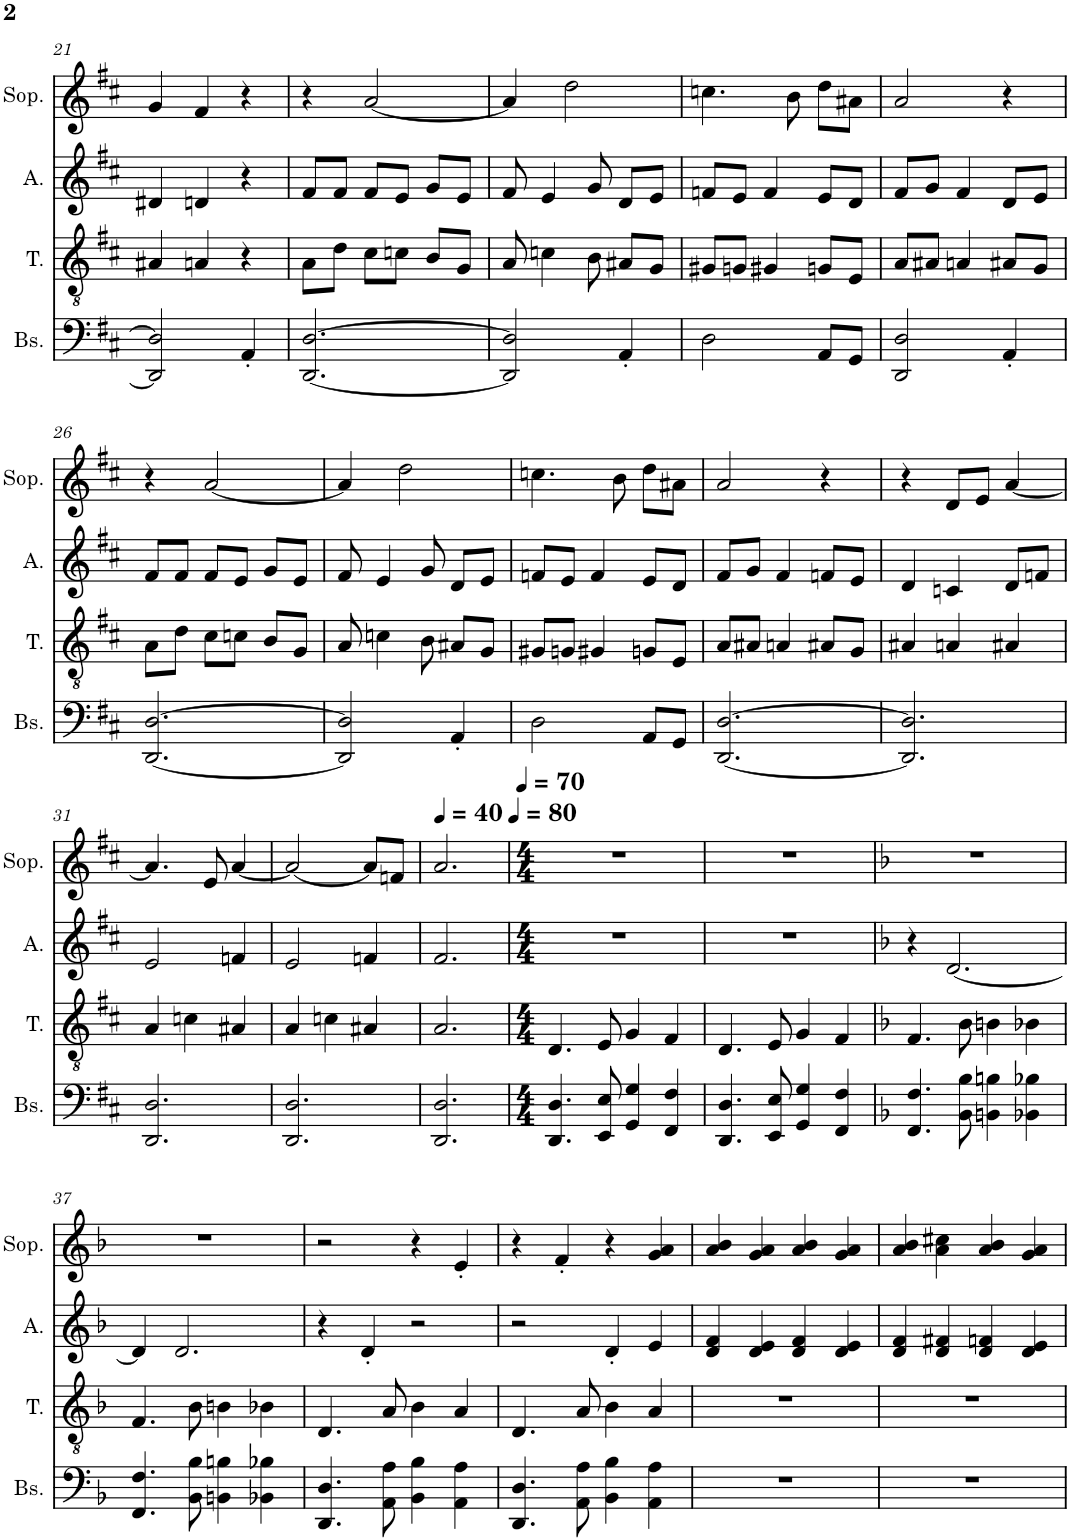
**kern	**kern	**kern	**kern
*part4	*part3	*part2	*part1
*staff4	*staff3	*staff2	*staff1
*I"Bas, Бас	*I"Tenor, Тенор	*I"Alt, Альт	*I"Sopraan, Сопрано
*I'Bs.	*I'T.	*I'A.	*I'Sop.
!!LO:PB:g=z
*clefF4	*clefGv2	*clefG2	*clefG2
*k[f#c#]	*k[f#c#]	*k[f#c#]	*k[f#c#]
*M3/4	*M3/4	*M3/4	*M3/4
=21	=21	=21	=21
2DD/] 2D/]	4A#X/	4d#X/	4g/
.	4An/	4dn/	4f#/
4AA'/	4r	4r	4r
=22	=22	=22	=22
[2.DD/ [2.D/	8A\L	8f#/L	4r
.	8d\J	8f#/J	.
.	8c#\L	8f#/L	[2a/
.	8cn\J	8e/J	.
.	8B/L	8g/L	.
.	8G/J	8e/J	.
=23	=23	=23	=23
2DD/] 2D/]	8A/	8f#/	4a/]
.	4cn\	4e/	.
.	.	.	2dd\
.	8B\	8g/	.
4AA'/	8A#X/L	8d/L	.
.	8G/J	8e/J	.
=24	=24	=24	=24
2D\	8G#X/L	8fn/L	4.ccn\
.	8Gn/J	8e/J	.
.	4G#X/	4f/	.
.	.	.	8b\
8AA/L	8Gn/L	8e/L	8dd\L
8GG/J	8E/J	8d/J	8a#X\J
=25	=25	=25	=25
2DD/ 2D/	8A/L	8f#/L	2a/
.	8A#X/J	8g/J	.
.	4An/	4f#/	.
4AA'/	8A#X/L	8d/L	4r
.	8G/J	8e/J	.
!!LO:LB:g=z
=26	=26	=26	=26
[2.DD/ [2.D/	8A\L	8f#/L	4r
.	8d\J	8f#/J	.
.	8c#\L	8f#/L	[2a/
.	8cn\J	8e/J	.
.	8B/L	8g/L	.
.	8G/J	8e/J	.
=27	=27	=27	=27
2DD/] 2D/]	8A/	8f#/	4a/]
.	4cn\	4e/	.
.	.	.	2dd\
.	8B\	8g/	.
4AA'/	8A#X/L	8d/L	.
.	8G/J	8e/J	.
=28	=28	=28	=28
2D\	8G#X/L	8fn/L	4.ccn\
.	8Gn/J	8e/J	.
.	4G#X/	4f/	.
.	.	.	8b\
8AA/L	8Gn/L	8e/L	8dd\L
8GG/J	8E/J	8d/J	8a#X\J
=29	=29	=29	=29
[2.DD/ [2.D/	8A/L	8f#/L	2a/
.	8A#X/J	8g/J	.
.	4An/	4f#/	.
.	8A#X/L	8fn/L	4r
.	8G/J	8e/J	.
=30	=30	=30	=30
2.DD/] 2.D/]	4A#X/	4d/	4r
.	4An/	4cn/	8d/L
.	.	.	8e/J
.	4A#X/	8d/L	[4a/
.	.	8fn/J	.
!!LO:LB:g=z
=31	=31	=31	=31
2.DD/ 2.D/	4A/	2e/	4.a/]
.	4cn\	.	.
.	.	.	8e/
.	4A#X/	4fn/	[4a/
=32	=32	=32	=32
2.DD/ 2.D/	4A/	2e/	2a/_
.	4cn\	.	.
.	4A#X/	4fn/	8a/L]
.	.	.	8fn/J
=33	=33	=33	=33
*	*	*	*MM40
*	*	*	*^
2.DD/ 2.D/	2.A/	2.f#/	2.a/	2ryy
.	.	.	.	8..ryy
*	*	*	*MM80	*
.	.	.	.	32ryy
*	*	*	*v	*v
=34	=34	=34	=34
*M4/4	*M4/4	*M4/4	*M4/4
*	*	*	*MM70
4.DD/ 4.D/	4.D/	1r	1r
8EE/ 8E/	8E/	.	.
4GG/ 4G/	4G/	.	.
4FF#/ 4F#/	4F#/	.	.
=35	=35	=35	=35
4.DD/ 4.D/	4.D/	1r	1r
8EE/ 8E/	8E/	.	.
4GG/ 4G/	4G/	.	.
4FF#/ 4F#/	4F#/	.	.
=36	=36	=36	=36
*k[b-]	*k[b-]	*k[b-]	*k[b-]
4.FF/ 4.F/	4.F/	4r	1r
.	.	[2.d/	.
8BB-\ 8B-\	8B-\	.	.
4BBn\ 4Bn\	4Bn\	.	.
4BB-X\ 4B-X\	4B-X\	.	.
!!LO:LB:g=z
=37	=37	=37	=37
4.FF/ 4.F/	4.F/	4d/]	1r
.	.	2.d/	.
8BB-\ 8B-\	8B-\	.	.
4BBn\ 4Bn\	4Bn\	.	.
4BB-X\ 4B-X\	4B-X\	.	.
=38	=38	=38	=38
4.DD/ 4.D/	4.D/	4r	2r
.	.	4d'/	.
8AA\ 8A\	8A/	.	.
4BB-\ 4B-\	4B-\	2r	4r
4AA\ 4A\	4A/	.	4e'/
=39	=39	=39	=39
4.DD/ 4.D/	4.D/	2r	4r
.	.	.	4f'/
8AA\ 8A\	8A/	.	.
4BB-\ 4B-\	4B-\	4d'/	4r
4AA\ 4A\	4A/	4e/	4g/ 4a/
=40	=40	=40	=40
1r	1r	4d/ 4f/	4a/ 4b-/
.	.	4d/ 4e/	4g/ 4a/
.	.	4d/ 4f/	4a/ 4b-/
.	.	4d/ 4e/	4g/ 4a/
=41	=41	=41	=41
1r	1r	4d/ 4f/	4a/ 4b-/
.	.	4d/ 4f#X/	4a\ 4cc#X\
.	.	4d/ 4fn/	4a/ 4b-/
.	.	4d/ 4e/	4g/ 4a/
=	=	=	=
*-	*-	*-	*-
